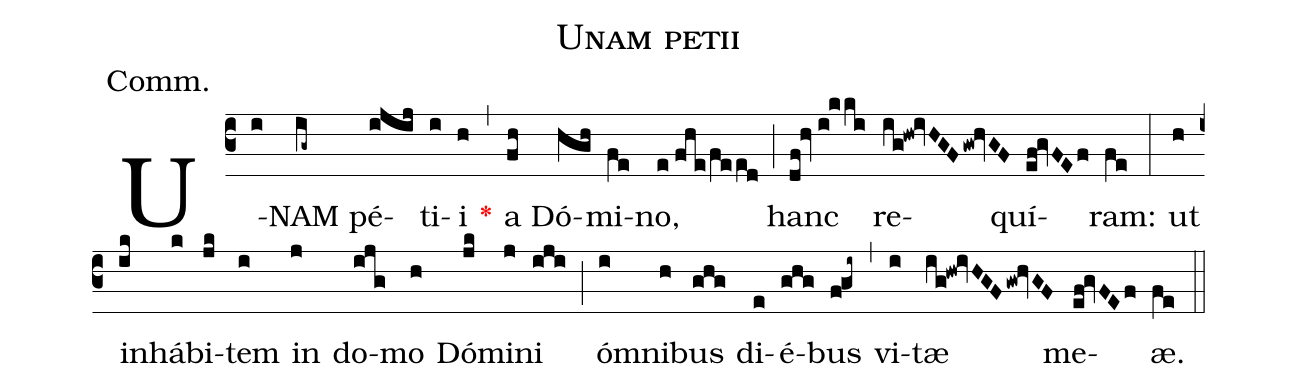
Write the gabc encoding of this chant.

name:Unam petii;
annotation:Comm.;
mode:VII.;
office-part:Communion;
%%
(c3) U(i)NAM(ig~) pé(ijij)ti(i)i(h) <v>\red{*}</v>(,) a(fh) Dó(hgh)mi(fe)no,(e//fhe/feed) (;) hanc(df!hv//i!kki) re(ig!hw!ivHGF/gw!hvGF)quí(ef!gvFEf)ram:(fe) (:) ut(h) in(ik)há(k)bi(jk)tem(i) in(j) do(ijg)mo(h) Dó(jk)mi(j)ni(iji) (;) óm(i)ni(h)bus(ghg) di(e)é(ghg)bus(f!gi~) (,) vi(i)tæ(ig!hw!ivHGF/gw!hvGF) me(ef!gvFEf)æ.(fe) (::)
